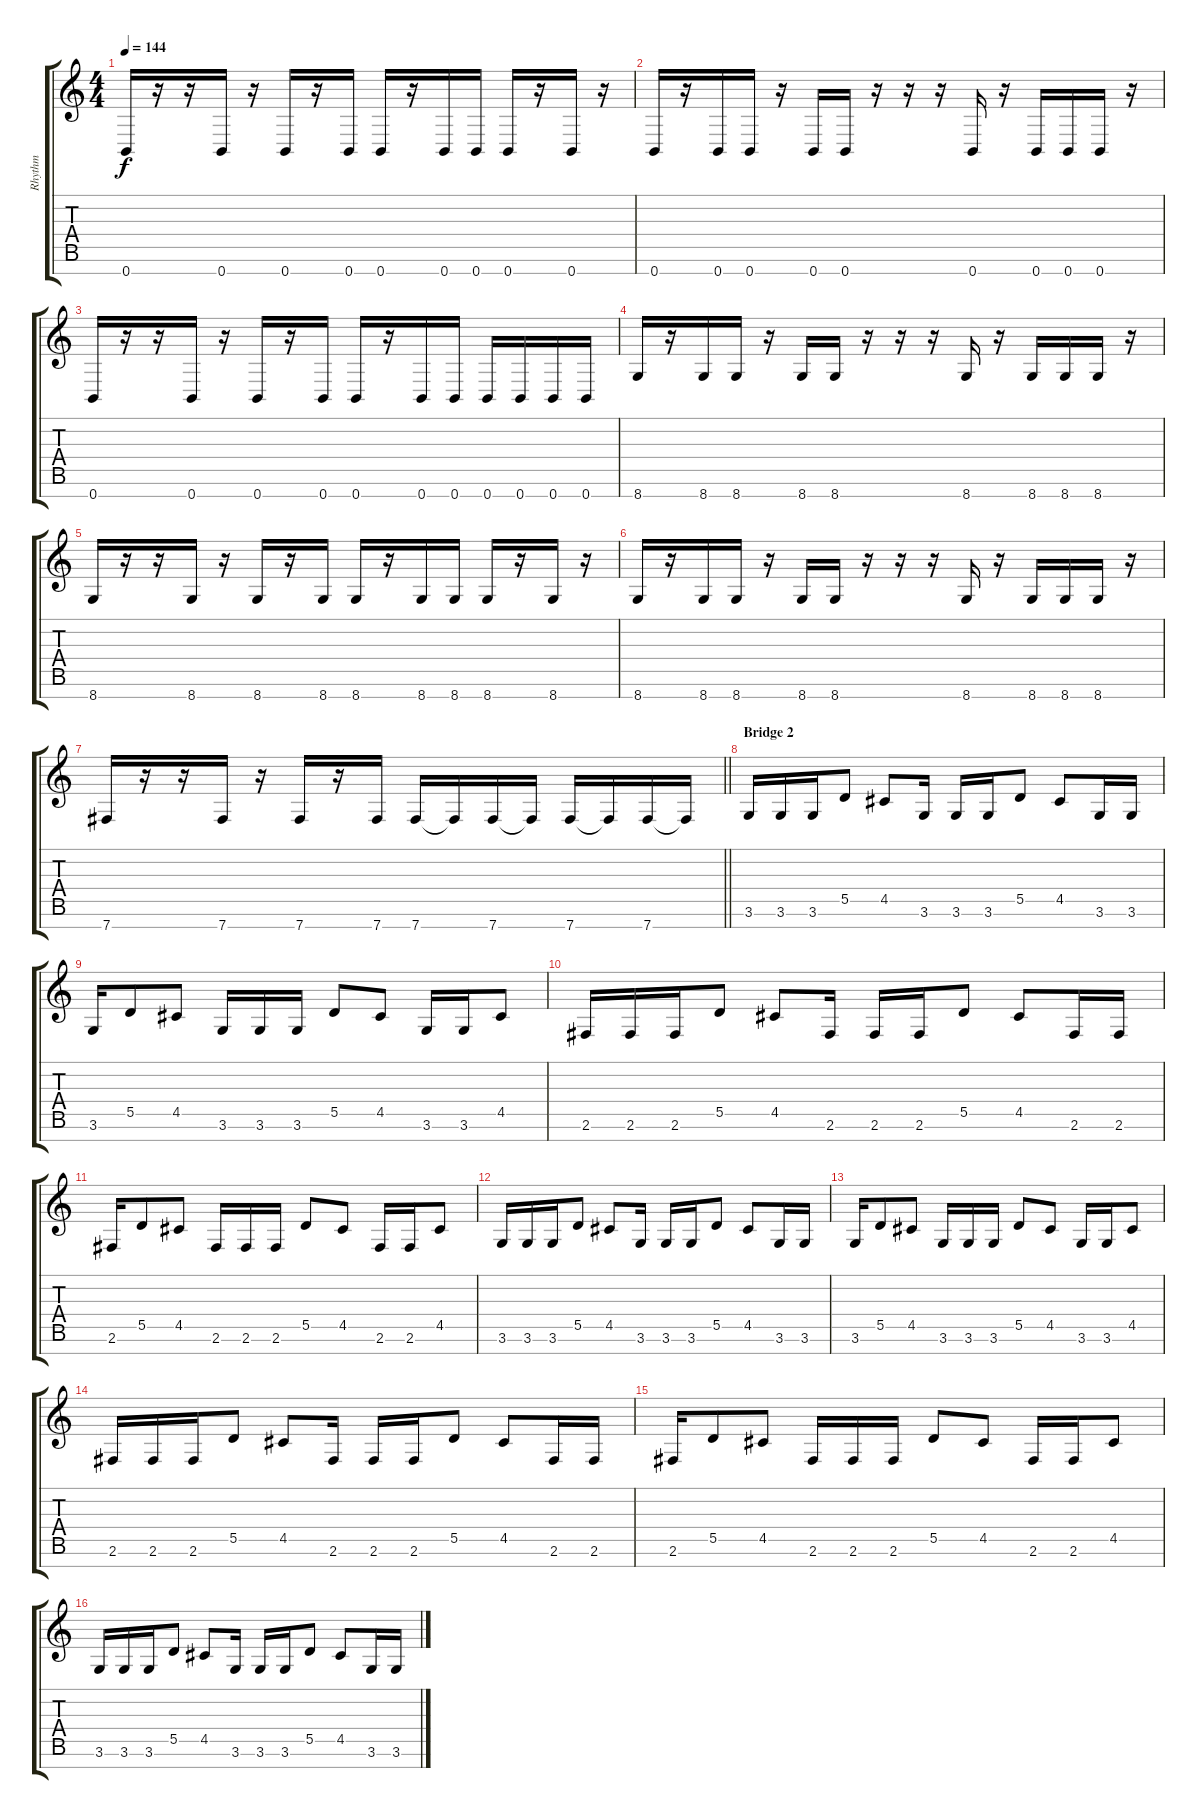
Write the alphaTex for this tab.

\track ("Rhythm" "Rhythm") {instrument distortionguitar}
\staff {score tabs}
\tuning (E4 B3 G3 D3 A2 E2 B1) {hide}
\ts (4 4)
\tempo 144
\clef g2
\ks c
0.7.16{dy f} r.16 r.16 0.7.16 r.16 0.7.16 r.16 0.7.16 0.7.16 r.16 0.7.16 0.7.16 0.7.16 r.16 0.7.16 r.16 |
0.7.16 r.16 0.7.16 0.7.16 r.16 0.7.16 0.7.16 r.16 r.16 r.16 0.7.16 r.16 0.7.16 0.7.16 0.7.16 r.16 |
0.7.16 r.16 r.16 0.7.16 r.16 0.7.16 r.16 0.7.16 0.7.16 r.16 0.7.16 0.7.16 0.7.16 0.7.16 0.7.16 0.7.16 |
8.7.16 r.16 8.7.16 8.7.16 r.16 8.7.16 8.7.16 r.16 r.16 r.16 8.7.16 r.16 8.7.16 8.7.16 8.7.16 r.16 |
8.7.16 r.16 r.16 8.7.16 r.16 8.7.16 r.16 8.7.16 8.7.16 r.16 8.7.16 8.7.16 8.7.16 r.16 8.7.16 r.16 |
8.7.16 r.16 8.7.16 8.7.16 r.16 8.7.16 8.7.16 r.16 r.16 r.16 8.7.16 r.16 8.7.16 8.7.16 8.7.16 r.16 |
\barLineRight lightlight
7.7.16 r.16 r.16 7.7.16 r.16 7.7.16 r.16 7.7.16 7.7.16 7.7{t}.16 7.7.16 7.7{t}.16 7.7.16 7.7{t}.16 7.7.16 7.7{t}.16 |
\section ("" "Bridge 2")
3.6.16 3.6.16 3.6.16 5.5.8 4.5.8 3.6.16 3.6.16 3.6.16 5.5.8 4.5.8 3.6.16 3.6.16 |
3.6.16 5.5.8 4.5.8 3.6.16 3.6.16 3.6.16 5.5.8 4.5.8 3.6.16 3.6.16 4.5.8 |
2.6.16 2.6.16 2.6.16 5.5.8 4.5.8 2.6.16 2.6.16 2.6.16 5.5.8 4.5.8 2.6.16 2.6.16 |
2.6.16 5.5.8 4.5.8 2.6.16 2.6.16 2.6.16 5.5.8 4.5.8 2.6.16 2.6.16 4.5.8 |
3.6.16 3.6.16 3.6.16 5.5.8 4.5.8 3.6.16 3.6.16 3.6.16 5.5.8 4.5.8 3.6.16 3.6.16 |
3.6.16 5.5.8 4.5.8 3.6.16 3.6.16 3.6.16 5.5.8 4.5.8 3.6.16 3.6.16 4.5.8 |
2.6.16 2.6.16 2.6.16 5.5.8 4.5.8 2.6.16 2.6.16 2.6.16 5.5.8 4.5.8 2.6.16 2.6.16 |
2.6.16 5.5.8 4.5.8 2.6.16 2.6.16 2.6.16 5.5.8 4.5.8 2.6.16 2.6.16 4.5.8 |
3.6.16 3.6.16 3.6.16 5.5.8 4.5.8 3.6.16 3.6.16 3.6.16 5.5.8 4.5.8 3.6.16 3.6.16
